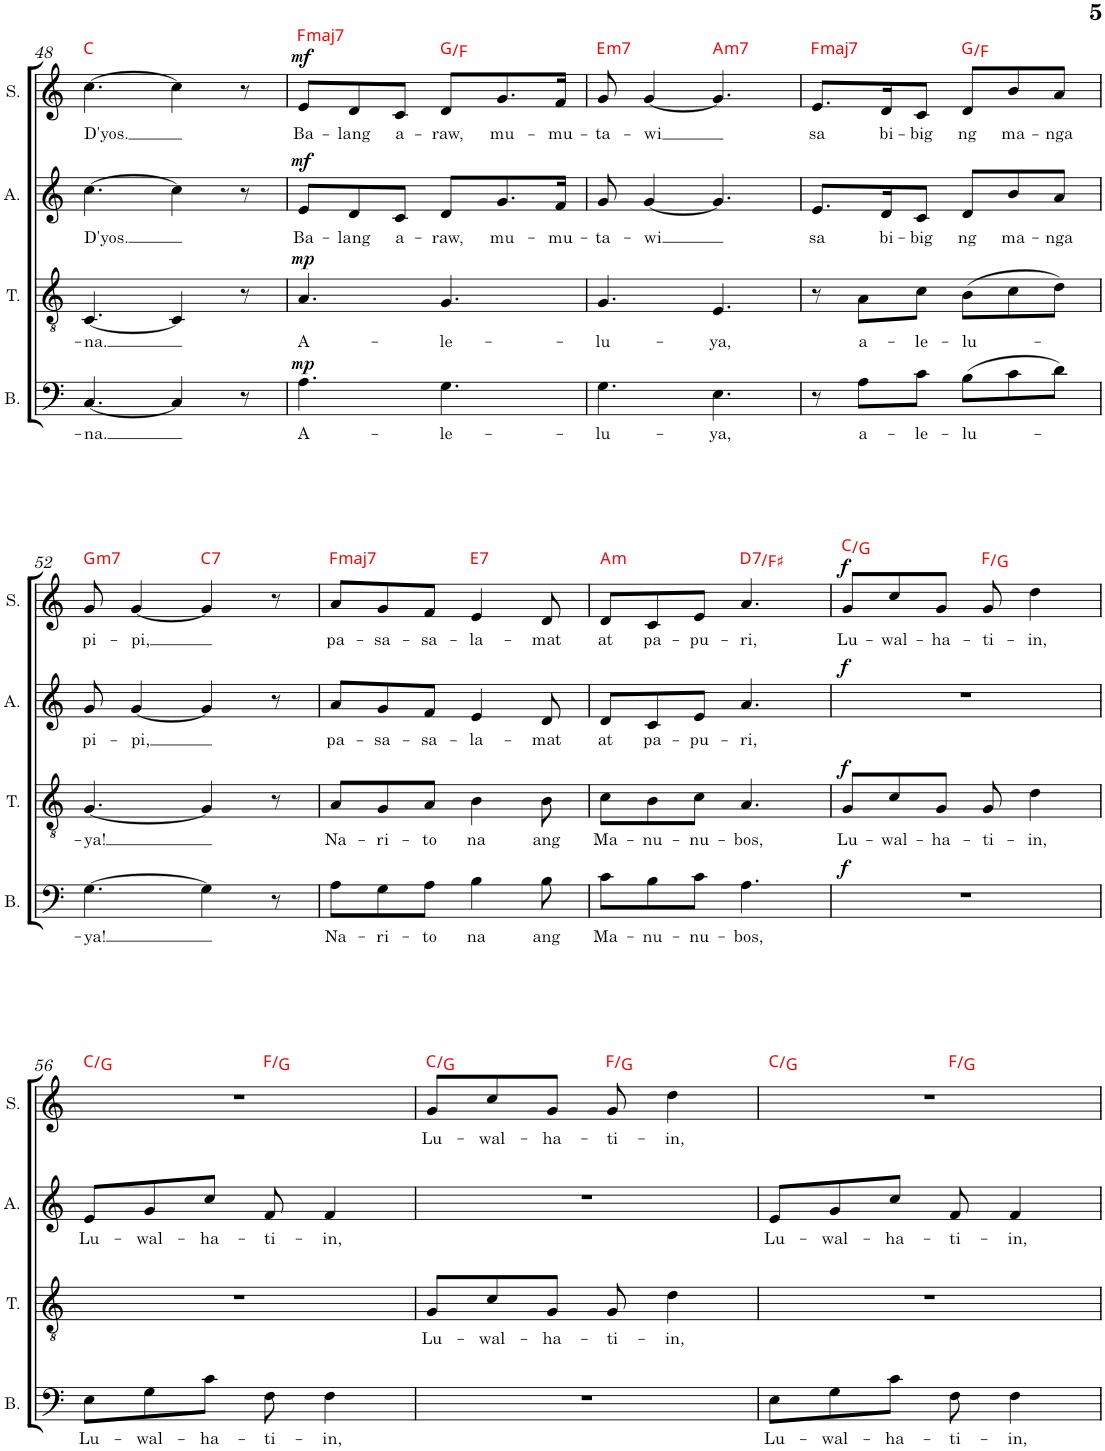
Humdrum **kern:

**kern	**text	**dynam	**kern	**text	**dynam	**kern	**text	**dynam	**kern	**text	**dynam	**harte
*part4	*part4	*part4	*part3	*part3	*part3	*part2	*part2	*part2	*part1	*part1	*part1	*part1
*staff4	*staff4	*staff4	*staff3	*staff3	*staff3	*staff2	*staff2	*staff2	*staff1	*staff1	*staff1	*
*I"Bass	*	*	*I"Tenor	*	*	*I"Alto	*	*	*I"Soprano	*	*	*
*I'B.	*	*	*I'T.	*	*	*I'A.	*	*	*I'S.	*	*	*
!!LO:PB:g=z
*clefF4	*	*	*clefGv2	*	*	*clefG2	*	*	*clefG2	*	*	*
*k[]	*	*	*k[]	*	*	*k[]	*	*	*k[]	*	*	*
*M6/8	*	*	*M6/8	*	*	*M6/8	*	*	*M6/8	*	*	*
=48	=48	=48	=48	=48	=48	=48	=48	=48	=48	=48	=48	=48
!	!LO:LY:b	!	!	!LO:LY:b	!	!	!LO:LY:b	!	!	!LO:LY:b	!	!
[4.C/	-na.	.	[4.C/	-na.	.	[4.cc\	D'yos.	.	[4.cc\	D'yos.	.	C:maj
4C/]	.	.	4C/]	.	.	4cc\]	.	.	4cc\]	.	.	.
8r	.	.	8r	.	.	8r	.	.	8r	.	.	.
=49	=49	=49	=49	=49	=49	=49	=49	=49	=49	=49	=49	=49
!	!LO:LY:b	!LO:DY:a	!	!LO:LY:b	!LO:DY:a	!	!LO:LY:b	!LO:DY:a	!	!LO:LY:b	!LO:DY:a	!LO:H:kt=maj7
4.A\	A-	mp	4.A/	A-	mp	8e/L	Ba-	mf	8e/L	Ba-	mf	F:maj7
!	!	!	!	!	!	!	!LO:LY:b	!	!	!LO:LY:b	!	!
.	.	.	.	.	.	8d/	-lang	.	8d/	-lang	.	.
!	!	!	!	!	!	!	!LO:LY:b	!	!	!LO:LY:b	!	!
.	.	.	.	.	.	8c/J	a-	.	8c/J	a-	.	.
!	!LO:LY:b	!	!	!LO:LY:b	!	!	!LO:LY:b	!	!	!LO:LY:b	!	!
4.G\	-le-	.	4.G/	-le-	.	8d/L	-raw,	.	8d/L	-raw,	.	G:maj/b7
!	!	!	!	!	!	!	!LO:LY:b	!	!	!LO:LY:b	!	!
.	.	.	.	.	.	8.g/	mu-	.	8.g/	mu-	.	.
!	!	!	!	!	!	!	!LO:LY:b	!	!	!LO:LY:b	!	!
.	.	.	.	.	.	16f/Jk	-mu-	.	16f/Jk	-mu-	.	.
=50	=50	=50	=50	=50	=50	=50	=50	=50	=50	=50	=50	=50
!	!LO:LY:b	!	!	!LO:LY:b	!	!	!LO:LY:b	!	!	!LO:LY:b	!	!LO:H:kt=m7
4.G\	-lu-	.	4.G/	-lu-	.	8g/	-ta-	.	8g/	-ta-	.	E:min7
!	!	!	!	!	!	!	!LO:LY:b	!	!	!LO:LY:b	!	!
.	.	.	.	.	.	[4g/	-wi	.	[4g/	-wi	.	.
!	!LO:LY:b	!	!	!LO:LY:b	!	!	!	!	!	!	!	!LO:H:kt=m7
4.E\	-ya,	.	4.E/	-ya,	.	4.g/]	.	.	4.g/]	.	.	A:min7
=51	=51	=51	=51	=51	=51	=51	=51	=51	=51	=51	=51	=51
!	!	!	!	!	!	!	!LO:LY:b	!	!	!LO:LY:b	!	!LO:H:kt=maj7
8r	.	.	8r	.	.	8.e/L	sa	.	8.e/L	sa	.	F:maj7
!	!LO:LY:b	!	!	!LO:LY:b	!	!	!	!	!	!	!	!
8A\L	a-	.	8A\L	a-	.	.	.	.	.	.	.	.
!	!	!	!	!	!	!	!LO:LY:b	!	!	!LO:LY:b	!	!
.	.	.	.	.	.	16d/K	bi-	.	16d/K	bi-	.	.
!	!LO:LY:b	!	!	!LO:LY:b	!	!	!LO:LY:b	!	!	!LO:LY:b	!	!
8c\J	-le-	.	8c\J	-le-	.	8c/J	-big	.	8c/J	-big	.	.
!	!LO:LY:b	!	!	!LO:LY:b	!	!	!LO:LY:b	!	!	!LO:LY:b	!	!
(8B\L	-lu-	.	(8B\L	-lu-	.	8d/L	ng	.	8d/L	ng	.	G:maj/b7
!	!	!	!	!	!	!	!LO:LY:b	!	!	!LO:LY:b	!	!
8c\	.	.	8c\	.	.	8b/	ma-	.	8b/	ma-	.	.
!	!	!	!	!	!	!	!LO:LY:b	!	!	!LO:LY:b	!	!
8d\J)	.	.	8d\J)	.	.	8a/J	-nga	.	8a/J	-nga	.	.
!!LO:LB:g=z
=52	=52	=52	=52	=52	=52	=52	=52	=52	=52	=52	=52	=52
!	!LO:LY:b	!	!	!LO:LY:b	!	!	!LO:LY:b	!	!	!LO:LY:b	!	!LO:H:kt=m7
[4.G\	-ya!	.	[4.G/	-ya!	.	8g/	pi-	.	8g/	pi-	.	G:min7
!	!	!	!	!	!	!	!LO:LY:b	!	!	!LO:LY:b	!	!
.	.	.	.	.	.	[4g/	-pi,	.	[4g/	-pi,	.	.
!	!	!	!	!	!	!	!	!	!	!	!	!LO:H:kt=7
4G\]	.	.	4G/]	.	.	4g/]	.	.	4g/]	.	.	C:7
8r	.	.	8r	.	.	8r	.	.	8r	.	.	.
=53	=53	=53	=53	=53	=53	=53	=53	=53	=53	=53	=53	=53
!	!LO:LY:b	!	!	!LO:LY:b	!	!	!LO:LY:b	!	!	!LO:LY:b	!	!LO:H:kt=maj7
8A\L	Na-	.	8A/L	Na-	.	8a/L	pa-	.	8a/L	pa-	.	F:maj7
!	!LO:LY:b	!	!	!LO:LY:b	!	!	!LO:LY:b	!	!	!LO:LY:b	!	!
8G\	-ri-	.	8G/	-ri-	.	8g/	-sa-	.	8g/	-sa-	.	.
!	!LO:LY:b	!	!	!LO:LY:b	!	!	!LO:LY:b	!	!	!LO:LY:b	!	!
8A\J	-to	.	8A/J	-to	.	8f/J	-sa-	.	8f/J	-sa-	.	.
!	!LO:LY:b	!	!	!LO:LY:b	!	!	!LO:LY:b	!	!	!LO:LY:b	!	!LO:H:kt=7
4B\	na	.	4B\	na	.	4e/	-la-	.	4e/	-la-	.	E:7
!	!LO:LY:b	!	!	!LO:LY:b	!	!	!LO:LY:b	!	!	!LO:LY:b	!	!
8B\	ang	.	8B\	ang	.	8d/	-mat	.	8d/	-mat	.	.
=54	=54	=54	=54	=54	=54	=54	=54	=54	=54	=54	=54	=54
!	!LO:LY:b	!	!	!LO:LY:b	!	!	!LO:LY:b	!	!	!LO:LY:b	!	!LO:H:kt=m
8c\L	Ma-	.	8c\L	Ma-	.	8d/L	at	.	8d/L	at	.	A:min
!	!LO:LY:b	!	!	!LO:LY:b	!	!	!LO:LY:b	!	!	!LO:LY:b	!	!
8B\	-nu-	.	8B\	-nu-	.	8c/	pa-	.	8c/	pa-	.	.
!	!LO:LY:b	!	!	!LO:LY:b	!	!	!LO:LY:b	!	!	!LO:LY:b	!	!
8c\J	-nu-	.	8c\J	-nu-	.	8e/J	-pu-	.	8e/J	-pu-	.	.
!	!LO:LY:b	!	!	!LO:LY:b	!	!	!LO:LY:b	!	!	!LO:LY:b	!	!LO:H:kt=7
4.A\	-bos,	.	4.A/	-bos,	.	4.a/	-ri,	.	4.a/	-ri,	.	D:7/3
=55	=55	=55	=55	=55	=55	=55	=55	=55	=55	=55	=55	=55
!	!	!LO:DY:a	!	!LO:LY:b	!LO:DY:a	!	!	!LO:DY:a	!	!LO:LY:b	!LO:DY:a	!
2.r	.	f	8G/L	Lu-	f	2.r	.	f	8g/L	Lu-	f	C:maj/5
!	!	!	!	!LO:LY:b	!	!	!	!	!	!LO:LY:b	!	!
.	.	.	8c/	-wal-	.	.	.	.	8cc/	-wal-	.	.
!	!	!	!	!LO:LY:b	!	!	!	!	!	!LO:LY:b	!	!
.	.	.	8G/J	-ha-	.	.	.	.	8g/J	-ha-	.	.
!	!	!	!	!LO:LY:b	!	!	!	!	!	!LO:LY:b	!	!
.	.	.	8G/	-ti-	.	.	.	.	8g/	-ti-	.	F:maj/2
!	!	!	!	!LO:LY:b	!	!	!	!	!	!LO:LY:b	!	!
.	.	.	4d\	-in,	.	.	.	.	4dd\	-in,	.	.
!!LO:LB:g=z
=56	=56	=56	=56	=56	=56	=56	=56	=56	=56	=56	=56	=56
!	!LO:LY:b	!	!	!	!	!	!LO:LY:b	!	!	!	!	!
*	*	*	*	*	*	*	*	*	*^	*	*	*
8E\L	Lu-	.	2.r	.	.	8e/L	Lu-	.	2.r	4.ryy	.	.	C:maj/5
!	!LO:LY:b	!	!	!	!	!	!LO:LY:b	!	!	!	!	!	!
8G\	-wal-	.	.	.	.	8g/	-wal-	.	.	.	.	.	.
!	!LO:LY:b	!	!	!	!	!	!LO:LY:b	!	!	!	!	!	!
8c\J	-ha-	.	.	.	.	8cc/J	-ha-	.	.	.	.	.	.
!	!LO:LY:b	!	!	!	!	!	!LO:LY:b	!	!	!	!	!	!
8F\	-ti-	.	.	.	.	8f/	-ti-	.	.	4.ryy	.	.	F:maj/2
!	!LO:LY:b	!	!	!	!	!	!LO:LY:b	!	!	!	!	!	!
4F\	-in,	.	.	.	.	4f/	-in,	.	.	.	.	.	.
=57	=57	=57	=57	=57	=57	=57	=57	=57	=57	=57	=57	=57	=57
!	!	!	!	!LO:LY:b	!	!	!	!	!	!	!LO:LY:b	!	!
*	*	*	*	*	*	*	*	*	*v	*v	*	*	*
2.r	.	.	8G/L	Lu-	.	2.r	.	.	8g/L	Lu-	.	C:maj/5
!	!	!	!	!LO:LY:b	!	!	!	!	!	!LO:LY:b	!	!
.	.	.	8c/	-wal-	.	.	.	.	8cc/	-wal-	.	.
!	!	!	!	!LO:LY:b	!	!	!	!	!	!LO:LY:b	!	!
.	.	.	8G/J	-ha-	.	.	.	.	8g/J	-ha-	.	.
!	!	!	!	!LO:LY:b	!	!	!	!	!	!LO:LY:b	!	!
.	.	.	8G/	-ti-	.	.	.	.	8g/	-ti-	.	F:maj/2
!	!	!	!	!LO:LY:b	!	!	!	!	!	!LO:LY:b	!	!
.	.	.	4d\	-in,	.	.	.	.	4dd\	-in,	.	.
=58	=58	=58	=58	=58	=58	=58	=58	=58	=58	=58	=58	=58
!	!LO:LY:b	!	!	!	!	!	!LO:LY:b	!	!	!	!	!
*	*	*	*	*	*	*	*	*	*^	*	*	*
8E\L	Lu-	.	2.r	.	.	8e/L	Lu-	.	2.r	4.ryy	.	.	C:maj/5
!	!LO:LY:b	!	!	!	!	!	!LO:LY:b	!	!	!	!	!	!
8G\	-wal-	.	.	.	.	8g/	-wal-	.	.	.	.	.	.
!	!LO:LY:b	!	!	!	!	!	!LO:LY:b	!	!	!	!	!	!
8c\J	-ha-	.	.	.	.	8cc/J	-ha-	.	.	.	.	.	.
!	!LO:LY:b	!	!	!	!	!	!LO:LY:b	!	!	!	!	!	!
8F\	-ti-	.	.	.	.	8f/	-ti-	.	.	4.ryy	.	.	F:maj/2
!	!LO:LY:b	!	!	!	!	!	!LO:LY:b	!	!	!	!	!	!
4F\	-in,	.	.	.	.	4f/	-in,	.	.	.	.	.	.
*	*	*	*	*	*	*	*	*	*v	*v	*	*	*
=	=	=	=	=	=	=	=	=	=	=	=	=
*-	*-	*-	*-	*-	*-	*-	*-	*-	*-	*-	*-	*-
